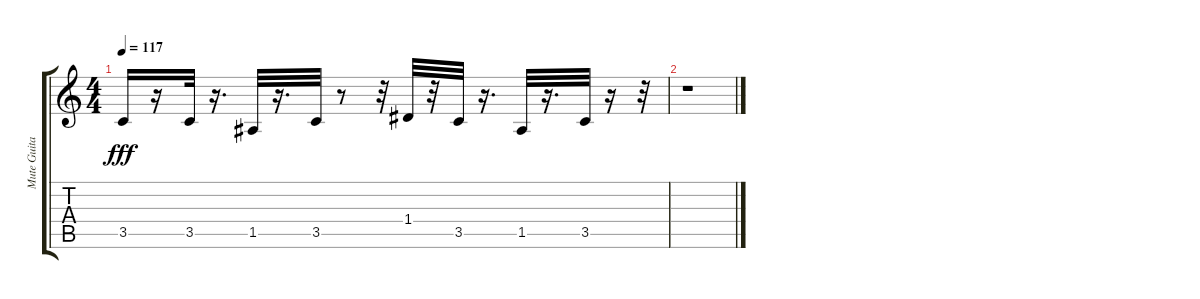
\track ("Mute Guitar" "Mute Guita") {instrument electricguitarmuted}
\staff {score tabs}
\tuning (E4 B3 G3 D3 A2 E2) {hide}
\ts (4 4)
\tempo 117
\clef g2
\ks c
3.5.16{dy fff} r.16 3.5.32 r.16{d} 1.5.32 r.16{d} 3.5.32 r.8 r.32 1.4.32 r.32 3.5.32 r.16{d} 1.5.32 r.16{d} 3.5.32 r.16 r.32 |
r.1
